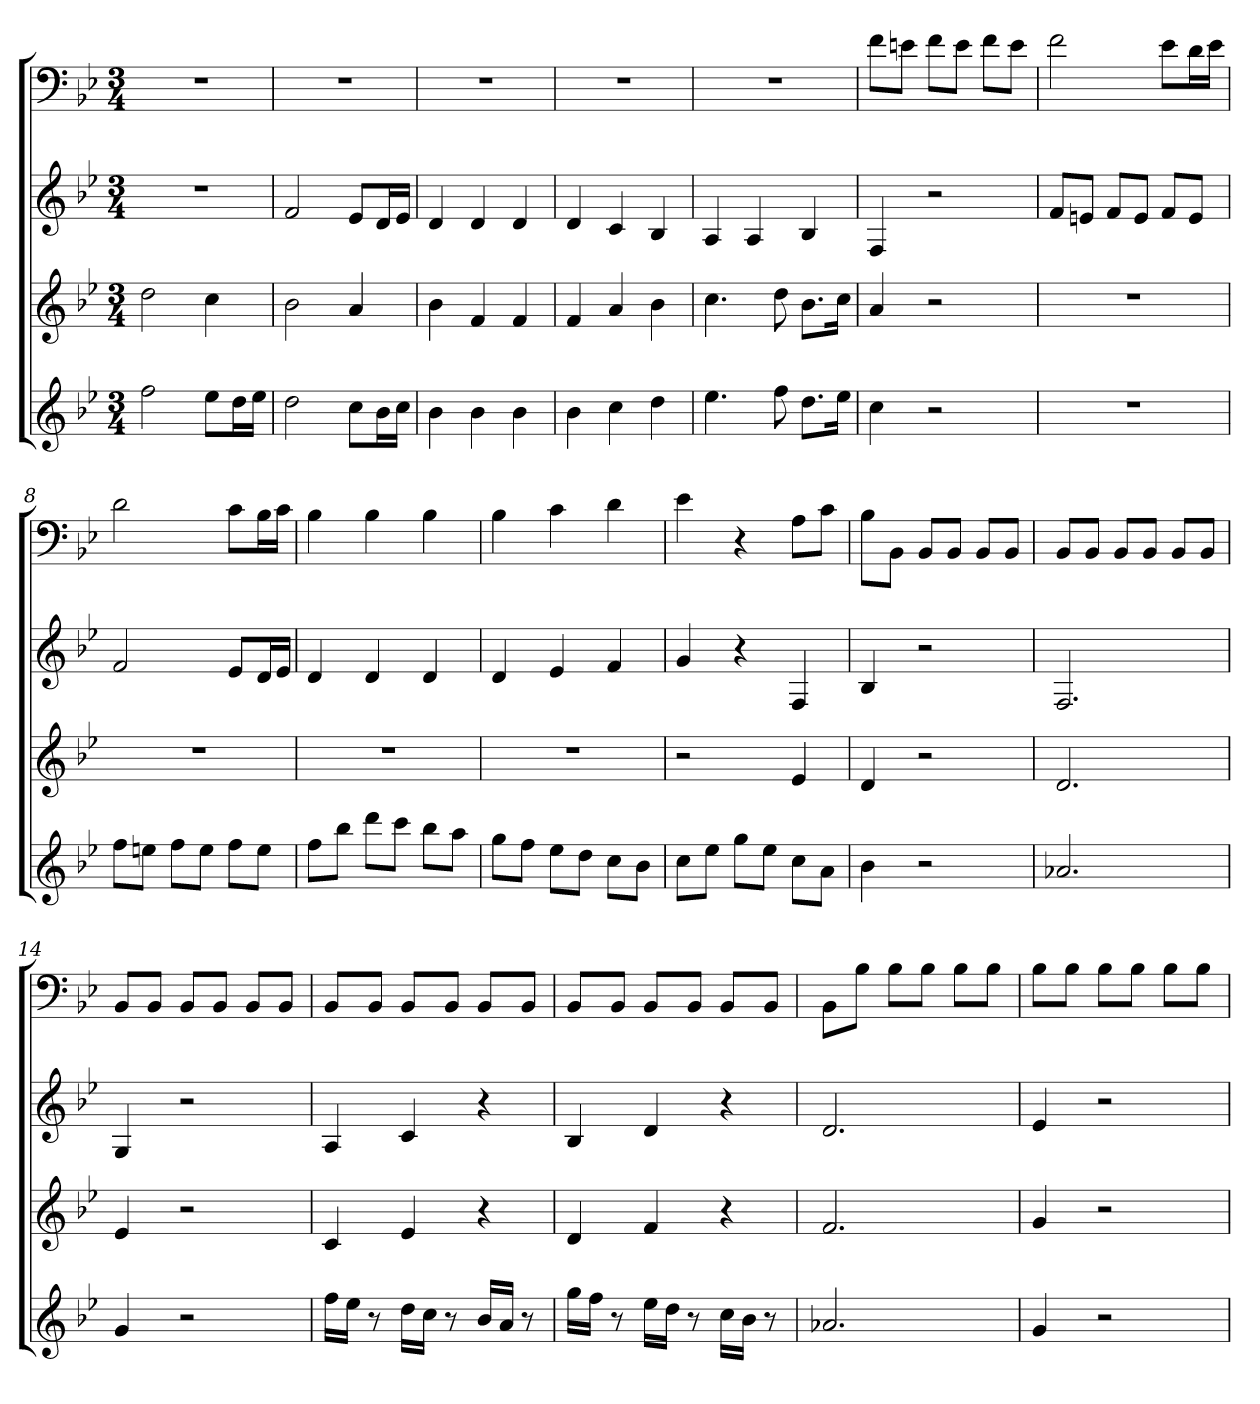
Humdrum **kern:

**kern	**kern	**kern	**kern
*part4	*part3	*part2	*part1
*staff4	*staff3	*staff2	*staff1
*k[b-e-]	*k[b-e-]	*k[b-e-]	*k[b-e-]
*B-:	*B-:	*B-:	*B-:
*M3/4	*M3/4	*M3/4	*M3/4
=1	=1	=1	=1
2ff	2dd	2.r	2.r
8ee-L	4cc	.	.
16ddL	.	.	.
16ee-JJ	.	.	.
=2	=2	=2	=2
2dd	2b-	2f	2.r
8ccL	4a	8e-L	.
16b-L	.	16dL	.
16ccJJ	.	16e-JJ	.
=3	=3	=3	=3
4b-	4b-	4d	2.r
4b-	4f	4d	.
4b-	4f	4d	.
=4	=4	=4	=4
4b-	4f	4d	2.r
4cc	4a	4c	.
4dd	4b-	4B-	.
=5	=5	=5	=5
4.ee-	4.cc	4A	2.r
.	.	4A	.
8ff	8dd	.	.
8.ddL	8.b-L	4B-	.
16ee-Jk	16ccJk	.	.
=6	=6	=6	=6
4cc	4a	4F	8fL
.	.	.	8enJ
2r	2r	2r	8fL
.	.	.	8eJ
.	.	.	8fL
.	.	.	8eJ
=7	=7	=7	=7
2.r	2.r	8fL	2f
.	.	8enJ	.
.	.	8fL	.
.	.	8eJ	.
.	.	8fL	8e-L
.	.	8eJ	16dL
.	.	.	16e-JJ
=8	=8	=8	=8
8ffL	2.r	2f	2d
8eenJ	.	.	.
8ffL	.	.	.
8eeJ	.	.	.
8ffL	.	8e-L	8cL
8eeJ	.	16dL	16B-L
.	.	16e-JJ	16cJJ
=9	=9	=9	=9
8ffL	2.r	4d	4B-
8bb-J	.	.	.
8dddL	.	4d	4B-
8cccJ	.	.	.
8bb-L	.	4d	4B-
8aaJ	.	.	.
=10	=10	=10	=10
8ggL	2.r	4d	4B-
8ffJ	.	.	.
8ee-L	.	4e-	4c
8ddJ	.	.	.
8ccL	.	4f	4d
8b-J	.	.	.
=11	=11	=11	=11
8ccL	2r	4g	4e-
8ee-J	.	.	.
8ggL	.	4r	4r
8ee-J	.	.	.
8ccL	4e-	4F	8AL
8aJ	.	.	8cJ
=12	=12	=12	=12
4b-	4d	4B-	8B-L
.	.	.	8BB-J
2r	2r	2r	8BB-L
.	.	.	8BB-J
.	.	.	8BB-L
.	.	.	8BB-J
=13	=13	=13	=13
2.a-X	2.d	2.F	8BB-L
.	.	.	8BB-J
.	.	.	8BB-L
.	.	.	8BB-J
.	.	.	8BB-L
.	.	.	8BB-J
=14	=14	=14	=14
4g	4e-	4G	8BB-L
.	.	.	8BB-J
2r	2r	2r	8BB-L
.	.	.	8BB-J
.	.	.	8BB-L
.	.	.	8BB-J
=15	=15	=15	=15
16ffLL	4c	4A	8BB-L
16ee-JJ	.	.	.
8r	.	.	8BB-J
16ddLL	4e-	4c	8BB-L
16ccJJ	.	.	.
8r	.	.	8BB-J
16b-LL	4r	4r	8BB-L
16aJJ	.	.	.
8r	.	.	8BB-J
=16	=16	=16	=16
16ggLL	4d	4B-	8BB-L
16ffJJ	.	.	.
8r	.	.	8BB-J
16ee-LL	4f	4d	8BB-L
16ddJJ	.	.	.
8r	.	.	8BB-J
16ccLL	4r	4r	8BB-L
16b-JJ	.	.	.
8r	.	.	8BB-J
=17	=17	=17	=17
2.a-X	2.f	2.d	8BB-L
.	.	.	8B-J
.	.	.	8B-L
.	.	.	8B-J
.	.	.	8B-L
.	.	.	8B-J
=18	=18	=18	=18
4g	4g	4e-	8B-L
.	.	.	8B-J
2r	2r	2r	8B-L
.	.	.	8B-J
.	.	.	8B-L
.	.	.	8B-J
=	=	=	=
*-	*-	*-	*-
